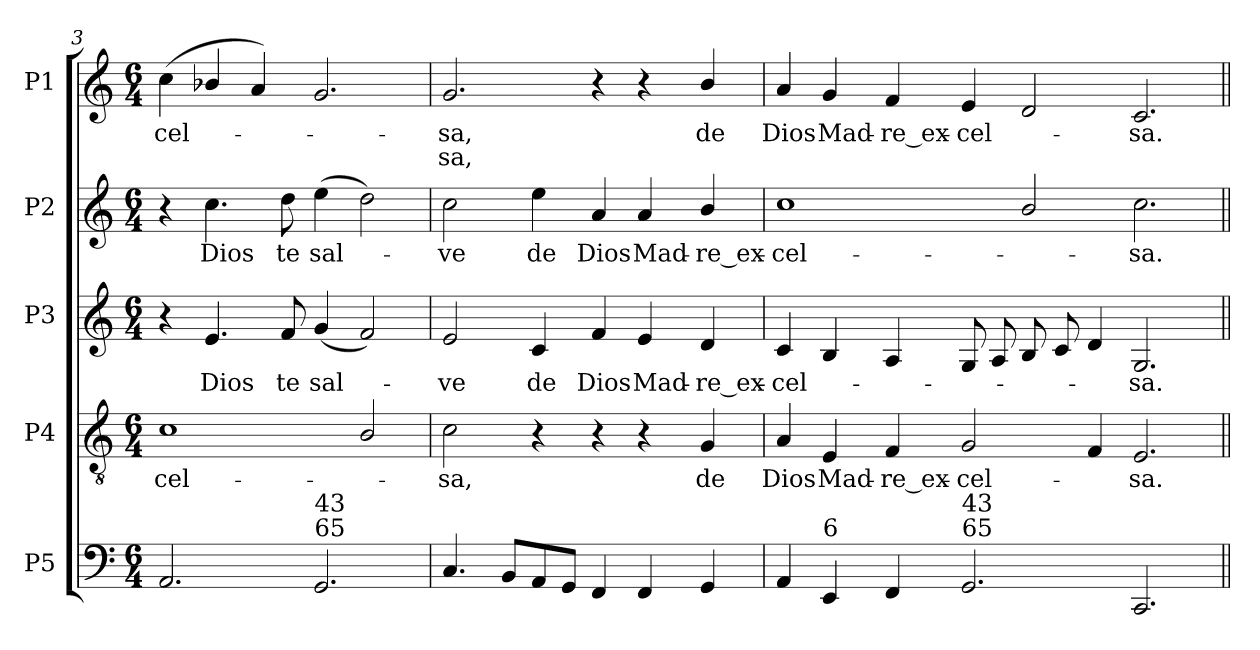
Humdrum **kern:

**kern	**kern	**text	**kern	**text	**kern	**text	**kern	**text	**text
*part5	*part4	*part4	*part3	*part3	*part2	*part2	*part1	*part1	*part1
*staff5	*staff4	*staff4	*staff3	*staff3	*staff2	*staff2	*staff1	*staff1	*staff1
*I"P5	*I"P4	*	*I"P3	*	*I"P2	*	*I"P1	*	*
!!LO:LB:g=z
*clefF4	*clefGv2	*	*clefG2	*	*clefG2	*	*clefG2	*	*
*	*ITrd7c12	*	*	*	*	*	*	*	*
*k[]	*k[]	*	*k[]	*	*k[]	*	*k[]	*	*
*C:	*C:	*	*C:	*	*C:	*	*C:	*	*
*M6/4	*M6/4	*	*M6/4	*	*M6/4	*	*M6/4	*	*
=3	=3	=3	=3	=3	=3	=3	=3	=3	=3
!	!	!LO:LY:b:color=#000000	!	!	!	!	!	!	!
!	!	!	!	!	!	!	!	!LO:LY:b:color=#000000	!
2.AAi/	1Ci	-cel-	4r	.	4r	.	(4cci\	-cel-	.
!	!	!	!	!LO:LY:b:color=#000000	!	!	!	!	!
!	!	!	!	!	!	!LO:LY:b:color=#000000	!	!	!
.	.	.	4.ei/	Dios	4.cci\	Dios	4b-Xi/	.	.
.	.	.	.	.	.	.	4ai/)	.	.
!	!	!	!	!LO:LY:b:color=#000000	!	!	!	!	!
!	!	!	!	!	!	!LO:LY:b:color=#000000	!	!	!
.	.	.	8fi/	te	8ddi\	te	.	.	.
!	!	!	!	!LO:LY:b:color=#000000	!	!	!	!	!
!LO:TX:a:t=65	!	!	!	!	!	!	!	!	!
!LO:TX:t=43	!	!	!	!	!	!	!	!	!
!	!	!	!	!	!	!LO:LY:b:color=#000000	!	!	!
2.GGi/	.	.	(4gi/	sal-	(4eei\	sal-	2.gi/	.	.
.	2BBi/	.	2fi/)	.	2ddi\)	.	.	.	.
=4	=4	=4	=4	=4	=4	=4	=4	=4	=4
!	!	!LO:LY:b:color=#000000	!	!	!	!	!	!	!
!	!	!	!	!LO:LY:b:color=#000000	!	!	!	!	!
!	!	!	!	!	!	!LO:LY:b:color=#000000	!	!	!
!	!	!	!	!	!	!	!	!LO:LY:b:color=#000000	!LO:LY:b:color=#000000
4.Ci/	2Ci\	-sa,	2ei/	-ve	2cci\	-ve	2.gi/	-sa,	sa,
8BBi/L	.	.	.	.	.	.	.	.	.
!	!	!	!	!LO:LY:b:color=#000000	!	!	!	!	!
!	!	!	!	!	!	!LO:LY:b:color=#000000	!	!	!
8AAi/	4r	.	4ci/	de	4eei\	de	.	.	.
8GGi/J	.	.	.	.	.	.	.	.	.
!	!	!	!	!LO:LY:b:color=#000000	!	!	!	!	!
!	!	!	!	!	!	!LO:LY:b:color=#000000	!	!	!
4FFi/	4r	.	4fi/	Dios	4ai/	Dios	4r	.	.
!	!	!	!	!LO:LY:b:color=#000000	!	!	!	!	!
!	!	!	!	!	!	!LO:LY:b:color=#000000	!	!	!
4FFi/	4r	.	4ei/	Mad-	4ai/	Mad-	4r	.	.
!	!	!LO:LY:b:color=#000000	!	!	!	!	!	!	!
!	!	!	!	!LO:LY:b:color=#000000	!	!	!	!	!
!	!	!	!	!	!	!LO:LY:b:color=#000000	!	!	!
!	!	!	!	!	!	!	!	!LO:LY:b:color=#000000	!
4GGi/	4GGi/	de	4di/	-re_ex-	4bi/	-re_ex-	4bi/	de	.
=5	=5	=5	=5	=5	=5	=5	=5	=5	=5
!	!	!LO:LY:b:color=#000000	!	!	!	!	!	!	!
!	!	!	!	!LO:LY:b:color=#000000	!	!	!	!	!
!	!	!	!	!	!	!LO:LY:b:color=#000000	!	!	!
!	!	!	!	!	!	!	!	!LO:LY:b:color=#000000	!
4AAi/	4AAi/	Dios	4ci/	-cel-	1cci	-cel-	4ai/	Dios	.
!	!	!LO:LY:b:color=#000000	!	!	!	!	!	!	!
!LO:TX:a:t=6	!	!	!	!	!	!	!	!	!
!	!	!	!	!	!	!	!	!LO:LY:b:color=#000000	!
4EEi/	4EEi/	Mad-	4Bi/	.	.	.	4gi/	Mad-	.
!	!	!LO:LY:b:color=#000000	!	!	!	!	!	!	!
!	!	!	!	!	!	!	!	!LO:LY:b:color=#000000	!
4FFi/	4FFi/	-re_ex-	4Ai/	.	.	.	4fi/	-re_ex-	.
!	!	!LO:LY:b:color=#000000	!	!	!	!	!	!	!
!LO:TX:a:t=65	!	!	!	!	!	!	!	!	!
!LO:TX:t=43	!	!	!	!	!	!	!	!	!
!	!	!	!	!	!	!	!	!LO:LY:b:color=#000000	!
2.GGi/	2GGi/	-cel-	8Gi/	.	.	.	4ei/	-cel-	.
.	.	.	8Ai/	.	.	.	.	.	.
.	.	.	8Bi/	.	2bi/	.	2di/	.	.
.	.	.	8ci/	.	.	.	.	.	.
.	4FFi/	.	4di/	.	.	.	.	.	.
!	!	!LO:LY:b:color=#000000	!	!	!	!	!	!	!
!	!	!	!	!LO:LY:b:color=#000000	!	!	!	!	!
!	!	!	!	!	!	!LO:LY:b:color=#000000	!	!	!
!	!	!	!	!	!	!	!	!LO:LY:b:color=#000000	!
2.CCi/	2.EEi/	-sa.	2.Gi/	-sa.	2.cci\	-sa.	2.ci/	-sa.	.
=||	=||	=||	=||	=||	=||	=||	=||	=||	=||
*-	*-	*-	*-	*-	*-	*-	*-	*-	*-
